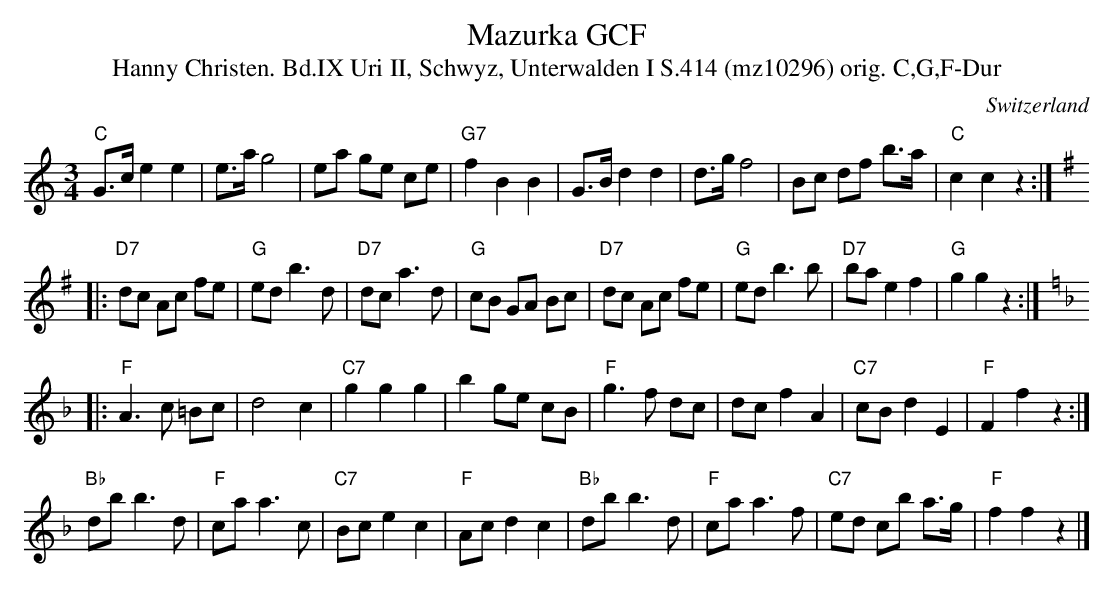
X:1
T: Mazurka GCF
T:Hanny Christen. Bd.IX Uri II, Schwyz, Unterwalden I S.414 (mz10296) orig. C,G,F-Dur
M:3/4
L:1/8
O:Switzerland
K:C major
"C"G>c e2e2 | e>a g4 | ea ge ce | "G7"f2B2B2 | G>B d2d2 | d>g f4 | Bc df b>a | "C"c2c2z2 :|
K:G
|:"D7"dc Ac fe | "G"ed b3d | "D7"dc a3d | "G"cB GA Bc | "D7"dc Ac fe | "G"ed b3b | "D7"ba e2f2 | "G"g2g2z2 :|
K:F
|: "F"A3c =Bc | d4c2 | "C7"g2g2g2 | b2 ge cB | "F"g3f dc | dc f2 A2 | "C7"cB d2E2 | "F"F2f2 z2 :|
"Bb"db b3d | "F"ca a3c | "C7"Bc e2c2 | "F"Ac d2c2 | "Bb"db b3d | "F"ca a3f | "C7"ed cb a>g | "F"f2f2z2 |]
